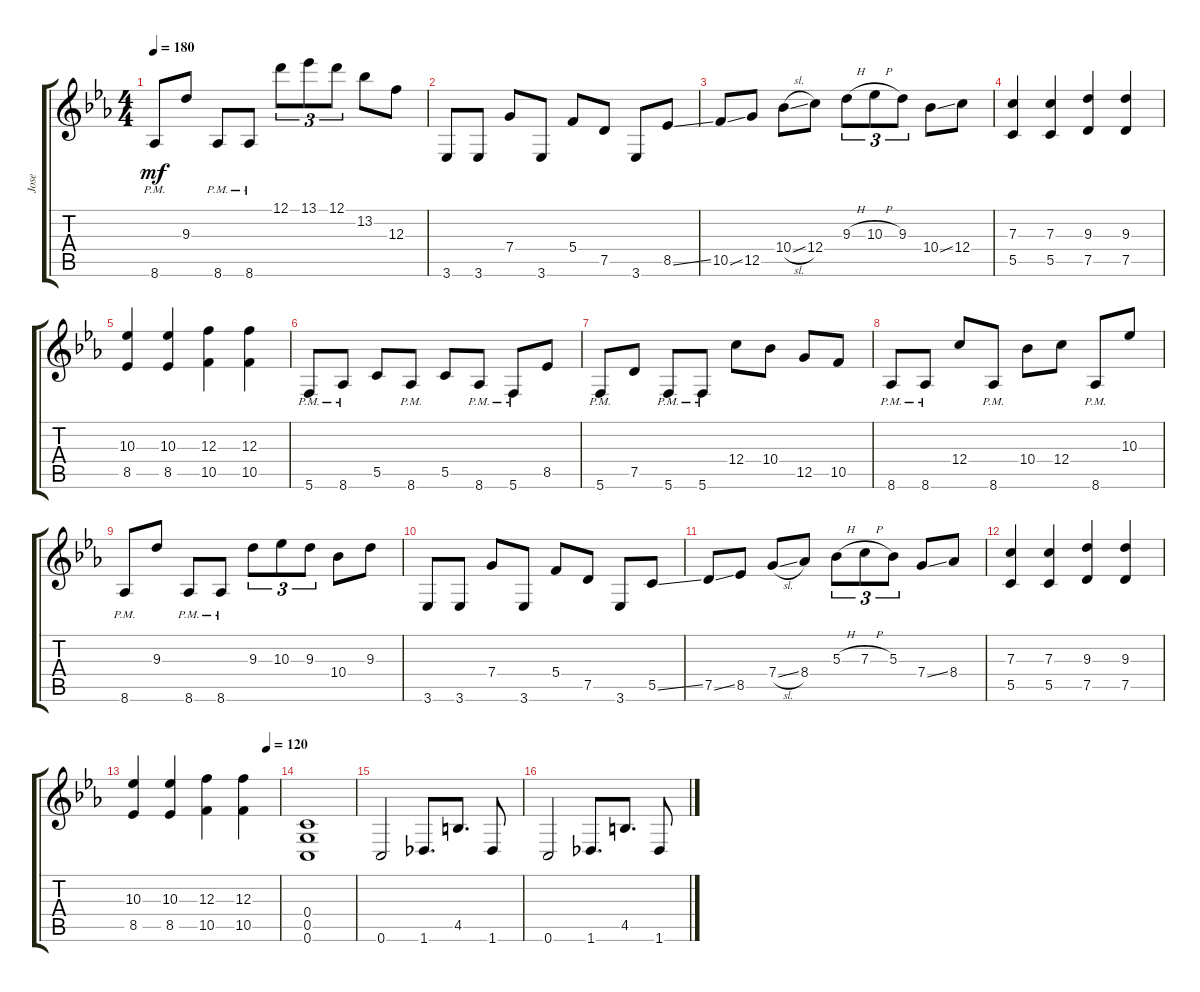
\track ("Jose" "Jose") {instrument distortionguitar}
\staff {score tabs}
\tuning (D4 A3 F3 C3 G2 C2) {hide}
\ts (4 4)
\tempo 180
\clef g2
\ks cminor
8.6{pm}.8{dy mf} 9.3.8 8.6{pm}.8 8.6{pm}.8 12.1.8{tu (3 2)} 13.1.8{tu (3 2)} 12.1.8{tu (3 2)} 13.2.8 12.3.8 |
3.6.8 3.6.8 7.4.8 3.6.8 5.4.8 7.5.8 3.6.8 8.5{ss}.8 |
10.5{ss}.8 12.5.8 10.4{sl}.8 12.4.8 9.3{h}.8{tu (3 2)} 10.3{h}.8{tu (3 2)} 9.3.8{tu (3 2)} 10.4{ss}.8 12.4.8 |
(7.3 5.5).4 (7.3 5.5).4 (9.3 7.5).4 (9.3 7.5).4 |
(10.3 8.5).4 (10.3 8.5).4 (12.3 10.5).4 (12.3 10.5).4 |
5.6{pm}.8 8.6{pm}.8 5.5.8 8.6{pm}.8 5.5.8 8.6{pm}.8 5.6{pm}.8 8.5.8 |
5.6{pm}.8 7.5.8 5.6{pm}.8 5.6{pm}.8 12.4.8 10.4.8 12.5.8 10.5.8 |
8.6{pm}.8 8.6{pm}.8 12.4.8 8.6{pm}.8 10.4.8 12.4.8 8.6{pm}.8 10.3.8 |
8.6{pm}.8 9.3.8 8.6{pm}.8 8.6{pm}.8 9.3.8{tu (3 2)} 10.3.8{tu (3 2)} 9.3.8{tu (3 2)} 10.4.8 9.3.8 |
3.6.8 3.6.8 7.4.8 3.6.8 5.4.8 7.5.8 3.6.8 5.5{ss}.8 |
7.5{ss}.8 8.5.8 7.4{sl}.8 8.4.8 5.3{h}.8{tu (3 2)} 7.3{h}.8{tu (3 2)} 5.3.8{tu (3 2)} 7.4{ss}.8 8.4.8 |
(7.3 5.5).4 (7.3 5.5).4 (9.3 7.5).4 (9.3 7.5).4 |
\tempo (120 0.9166666666666666)
(10.3 8.5).4 (10.3 8.5).4 (12.3 10.5).4 (12.3 10.5).4 |
(0.4 0.5 0.6).1 |
0.6.2 1.6.8{d} 4.5.8{d} 1.6.8 |
0.6.2 1.6.8{d} 4.5.8{d} 1.6.8
